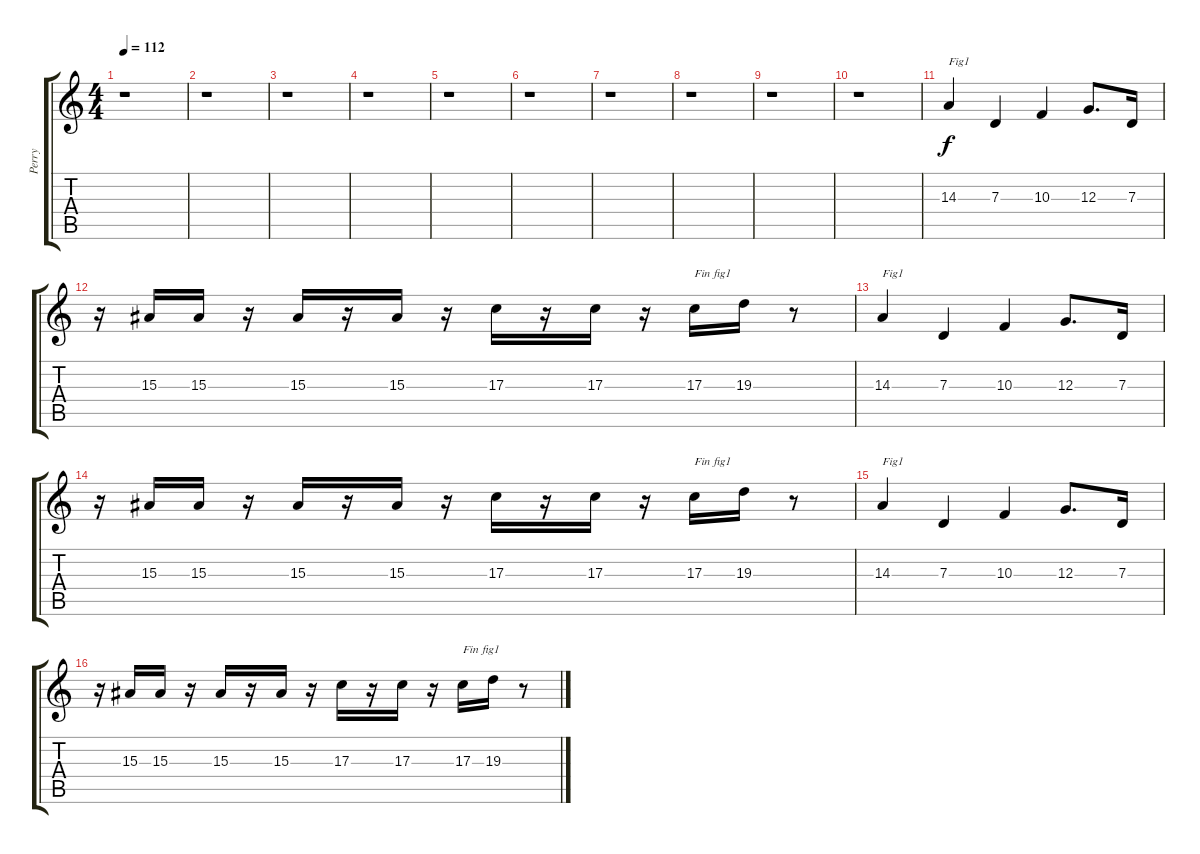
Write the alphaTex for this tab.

\track ("Perry" "Perry") {instrument stringensemble1}
\staff {score tabs}
\tuning (E4 B3 G3 D3 A2 E2) {hide}
\ts (4 4)
\tempo 112
\clef g2
\ks c
r.1{dy f instrument stringensemble1} |
r.1 |
r.1 |
r.1 |
r.1 |
r.1 |
r.1 |
r.1 |
r.1 |
r.1 |
14.3.4{txt "Fig1"} 7.3.4 10.3.4 12.3.8{d} 7.3.16 |
r.16 15.3.16 15.3.16 r.16 15.3.16 r.16 15.3.16 r.16 17.3.16 r.16 17.3.16 r.16 17.3.16{txt "Fin fig1"} 19.3.16 r.8 |
14.3.4{txt "Fig1"} 7.3.4 10.3.4 12.3.8{d} 7.3.16 |
r.16 15.3.16 15.3.16 r.16 15.3.16 r.16 15.3.16 r.16 17.3.16 r.16 17.3.16 r.16 17.3.16{txt "Fin fig1"} 19.3.16 r.8 |
14.3.4{txt "Fig1"} 7.3.4 10.3.4 12.3.8{d} 7.3.16 |
r.16 15.3.16 15.3.16 r.16 15.3.16 r.16 15.3.16 r.16 17.3.16 r.16 17.3.16 r.16 17.3.16{txt "Fin fig1"} 19.3.16 r.8
